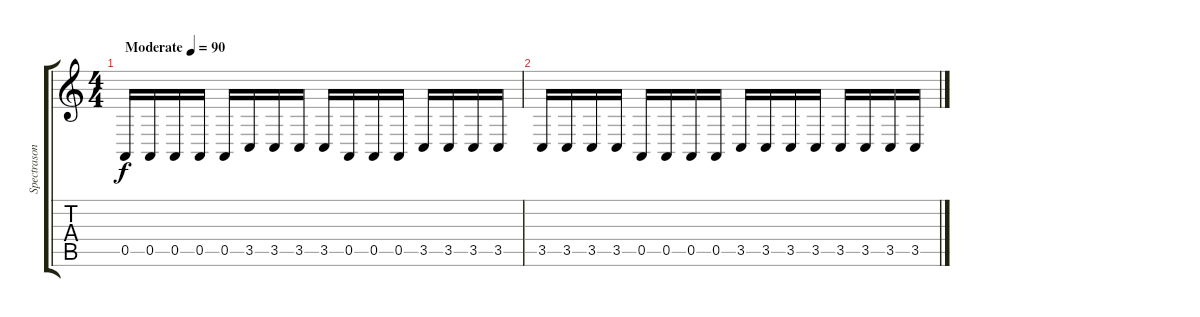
\track ("Spectrasonics Omnisphere" "Spectrason") {instrument voiceoohs}
\staff {score tabs}
\tuning (E4 B3 G3 D3 A2 E2) {hide}
\ts (4 4)
\tempo (90 "Moderate")
\clef g2
\ks c
0.5.16{dy f instrument voiceoohs} 0.5.16 0.5.16 0.5.16 0.5.16 3.5.16 3.5.16 3.5.16 3.5.16 0.5.16 0.5.16 0.5.16 3.5.16 3.5.16 3.5.16 3.5.16 |
3.5.16 3.5.16 3.5.16 3.5.16 0.5.16 0.5.16 0.5.16 0.5.16 3.5.16 3.5.16 3.5.16 3.5.16 3.5.16 3.5.16 3.5.16 3.5.16
